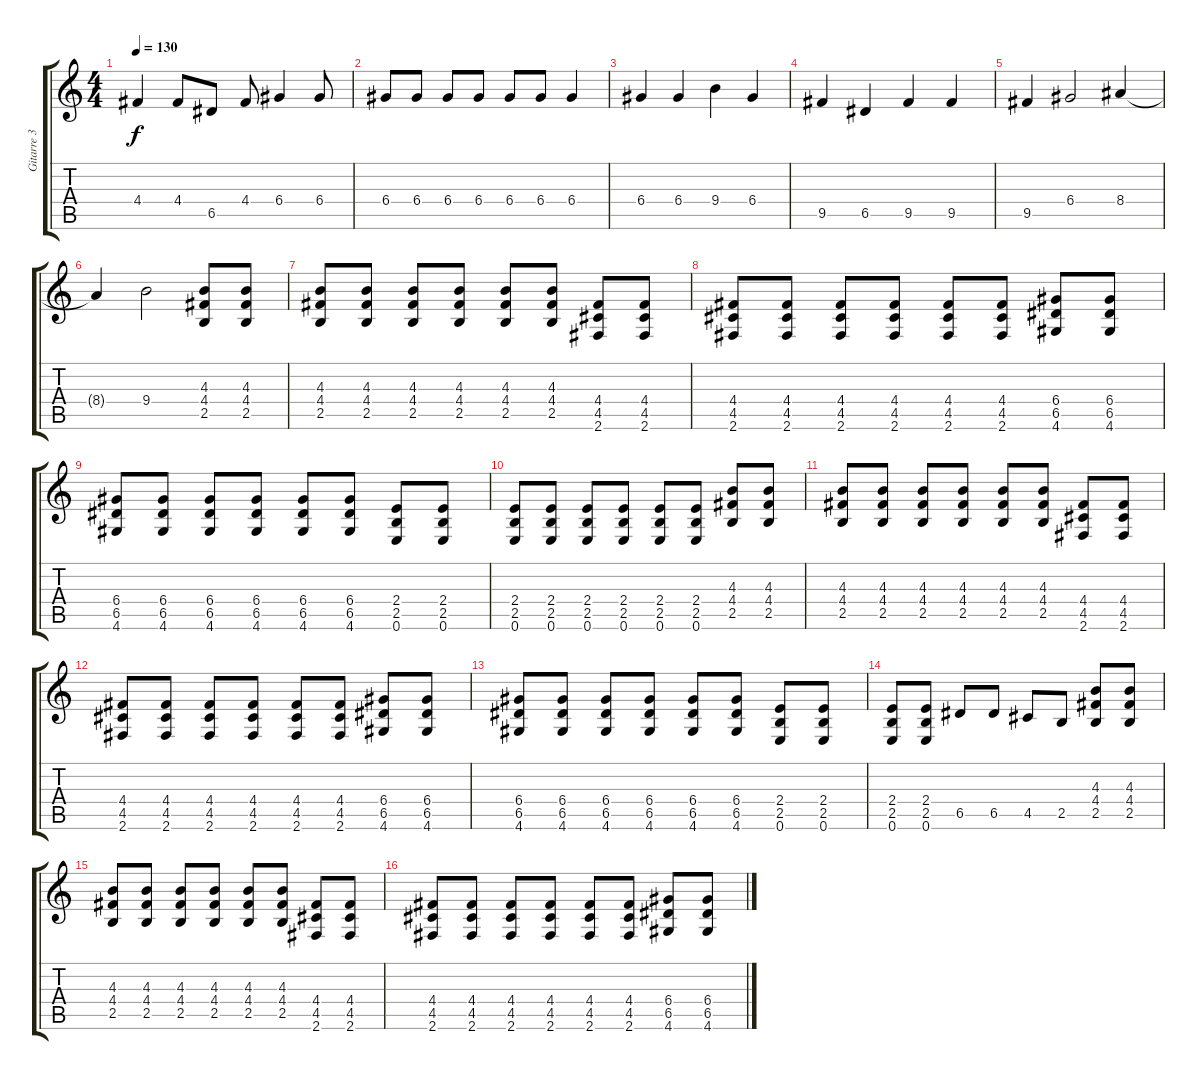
\track ("Gitarre 3" "Gitarre 3") {instrument overdrivenguitar}
\staff {score tabs}
\tuning (E4 B3 G3 D3 A2 E2) {hide}
\ts (4 4)
\tempo 130
\clef g2
\ks c
4.4.4{dy f} 4.4.8 6.5.8 4.4.8 6.4.4 6.4.8 |
6.4.8 6.4.8 6.4.8 6.4.8 6.4.8 6.4.8 6.4.4 |
6.4.4 6.4.4 9.4.4 6.4.4 |
9.5.4 6.5.4 9.5.4 9.5.4 |
9.5.4 6.4.2 8.4.4 |
8.4{t}.4 9.4.2 (4.3 4.4 2.5).8 (4.3 4.4 2.5).8 |
(4.3 4.4 2.5).8 (4.3 4.4 2.5).8 (4.3 4.4 2.5).8 (4.3 4.4 2.5).8 (4.3 4.4 2.5).8 (4.3 4.4 2.5).8 (4.4 4.5 2.6).8 (4.4 4.5 2.6).8 |
(4.4 4.5 2.6).8 (4.4 4.5 2.6).8 (4.4 4.5 2.6).8 (4.4 4.5 2.6).8 (4.4 4.5 2.6).8 (4.4 4.5 2.6).8 (6.4 6.5 4.6).8 (6.4 6.5 4.6).8 |
(6.4 6.5 4.6).8 (6.4 6.5 4.6).8 (6.4 6.5 4.6).8 (6.4 6.5 4.6).8 (6.4 6.5 4.6).8 (6.4 6.5 4.6).8 (2.4 2.5 0.6).8 (2.4 2.5 0.6).8 |
(2.4 2.5 0.6).8 (2.4 2.5 0.6).8 (2.4 2.5 0.6).8 (2.4 2.5 0.6).8 (2.4 2.5 0.6).8 (2.4 2.5 0.6).8 (4.3 4.4 2.5).8 (4.3 4.4 2.5).8 |
(4.3 4.4 2.5).8 (4.3 4.4 2.5).8 (4.3 4.4 2.5).8 (4.3 4.4 2.5).8 (4.3 4.4 2.5).8 (4.3 4.4 2.5).8 (4.4 4.5 2.6).8 (4.4 4.5 2.6).8 |
(4.4 4.5 2.6).8 (4.4 4.5 2.6).8 (4.4 4.5 2.6).8 (4.4 4.5 2.6).8 (4.4 4.5 2.6).8 (4.4 4.5 2.6).8 (6.4 6.5 4.6).8 (6.4 6.5 4.6).8 |
(6.4 6.5 4.6).8 (6.4 6.5 4.6).8 (6.4 6.5 4.6).8 (6.4 6.5 4.6).8 (6.4 6.5 4.6).8 (6.4 6.5 4.6).8 (2.4 2.5 0.6).8 (2.4 2.5 0.6).8 |
(2.4 2.5 0.6).8 (2.4 2.5 0.6).8 6.5.8 6.5.8 4.5.8 2.5.8 (4.3 4.4 2.5).8 (4.3 4.4 2.5).8 |
(4.3 4.4 2.5).8 (4.3 4.4 2.5).8 (4.3 4.4 2.5).8 (4.3 4.4 2.5).8 (4.3 4.4 2.5).8 (4.3 4.4 2.5).8 (4.4 4.5 2.6).8 (4.4 4.5 2.6).8 |
(4.4 4.5 2.6).8 (4.4 4.5 2.6).8 (4.4 4.5 2.6).8 (4.4 4.5 2.6).8 (4.4 4.5 2.6).8 (4.4 4.5 2.6).8 (6.4 6.5 4.6).8 (6.4 6.5 4.6).8
